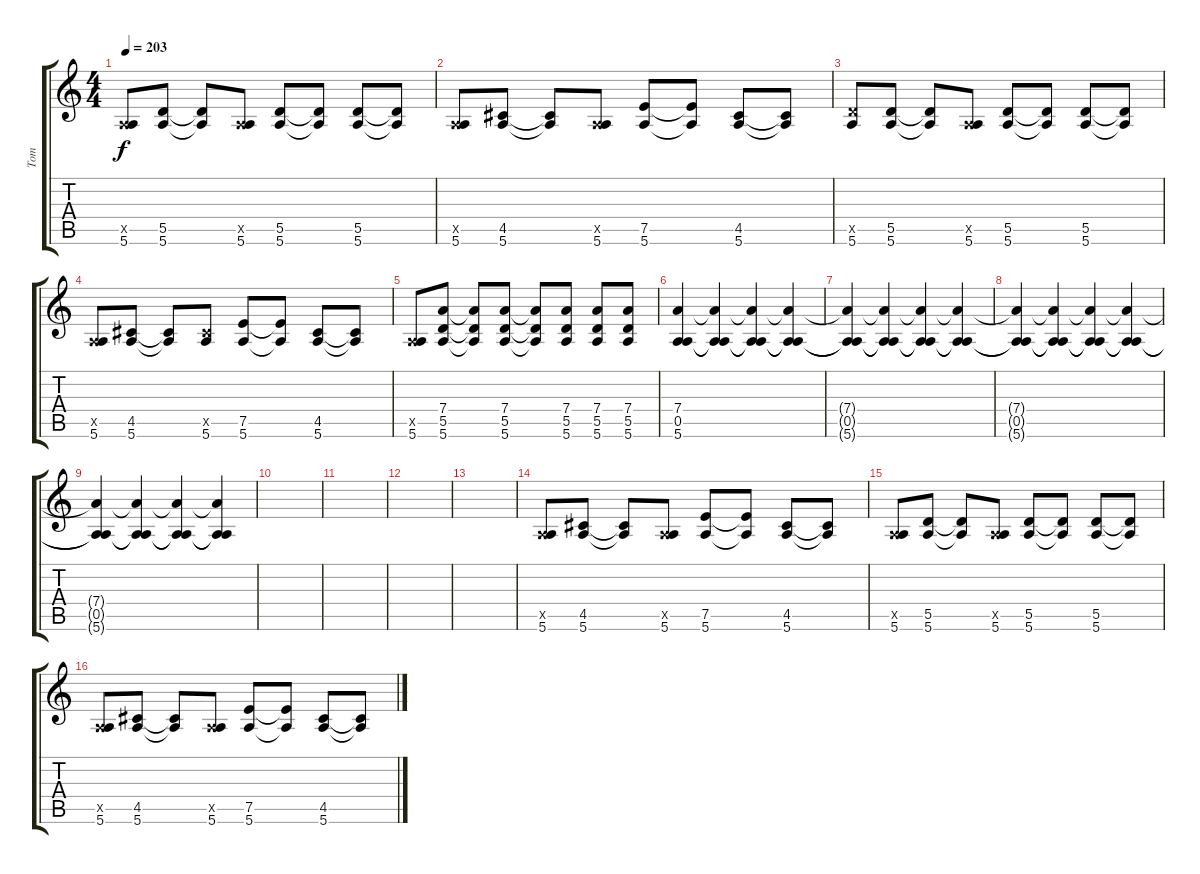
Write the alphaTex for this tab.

\track ("Tom" "Tom") {instrument distortionguitar}
\staff {score tabs}
\tuning (E4 B3 G3 D3 A2 E2) {hide}
\ts (4 4)
\tempo 203
\clef g2
\ks c
(0.5{x} 5.6).8{dy f} (5.5 5.6).8 (5.5{t} 5.6{t}).8 (0.5{x} 5.6).8 (5.5 5.6).8 (5.5{t} 5.6{t}).8 (5.5 5.6).8 (5.5{t} 5.6{t}).8 |
(0.5{x} 5.6).8 (4.5 5.6).8 (4.5{t} 5.6{t}).8 (0.5{x} 5.6).8 (7.5 5.6).8 (7.5{t} 5.6{t}).8 (4.5 5.6).8 (4.5{t} 5.6{t}).8 |
(5.5{x} 5.6).8 (5.5 5.6).8 (5.5{t} 5.6{t}).8 (0.5{x} 5.6).8 (5.5 5.6).8 (5.5{t} 5.6{t}).8 (5.5 5.6).8 (5.5{t} 5.6{t}).8 |
(0.5{x} 5.6).8 (4.5 5.6).8 (4.5{t} 5.6{t}).8 (4.5{x} 5.6).8 (7.5 5.6).8 (7.5{t} 5.6{t}).8 (4.5 5.6).8 (4.5{t} 5.6{t}).8 |
(0.5{x} 5.6).8 (7.4 5.5 5.6).8 (7.4{t} 5.5{t} 5.6{t}).8 (7.4 5.5 5.6).8 (7.4{t} 5.5{t} 5.6{t}).8 (7.4 5.5 5.6).8 (7.4 5.5 5.6).8 (7.4 5.5 5.6).8 |
(7.4 0.5 5.6).4 (7.4{t} 0.5{t} 5.6{t}).4 (7.4{t} 0.5{t} 5.6{t}).4 (7.4{t} 0.5{t} 5.6{t}).4 |
(7.4{t} 0.5{t} 5.6{t}).4{volume 12} (7.4{t} 0.5{t} 5.6{t}).4{volume 11} (7.4{t} 0.5{t} 5.6{t}).4{volume 10} (7.4{t} 0.5{t} 5.6{t}).4{volume 9} |
(7.4{t} 0.5{t} 5.6{t}).4{volume 8} (7.4{t} 0.5{t} 5.6{t}).4{volume 7} (7.4{t} 0.5{t} 5.6{t}).4{volume 6} (7.4{t} 0.5{t} 5.6{t}).4{volume 5} |
(7.4{t} 0.5{t} 5.6{t}).4{volume 4} (7.4{t} 0.5{t} 5.6{t}).4{volume 3} (7.4{t} 0.5{t} 5.6{t}).4{volume 2} (7.4{t} 0.5{t} 5.6{t}).4{volume 1} |
|
|
|
|
(0.5{x} 5.6).8{volume 13} (4.5 5.6).8 (4.5{t} 5.6{t}).8 (0.5{x} 5.6).8 (7.5 5.6).8 (7.5{t} 5.6{t}).8 (4.5 5.6).8 (4.5{t} 5.6{t}).8 |
(0.5{x} 5.6).8 (5.5 5.6).8 (5.5{t} 5.6{t}).8 (0.5{x} 5.6).8 (5.5 5.6).8 (5.5{t} 5.6{t}).8 (5.5 5.6).8 (5.5{t} 5.6{t}).8 |
(0.5{x} 5.6).8 (4.5 5.6).8 (4.5{t} 5.6{t}).8 (0.5{x} 5.6).8 (7.5 5.6).8 (7.5{t} 5.6{t}).8 (4.5 5.6).8 (4.5{t} 5.6{t}).8
